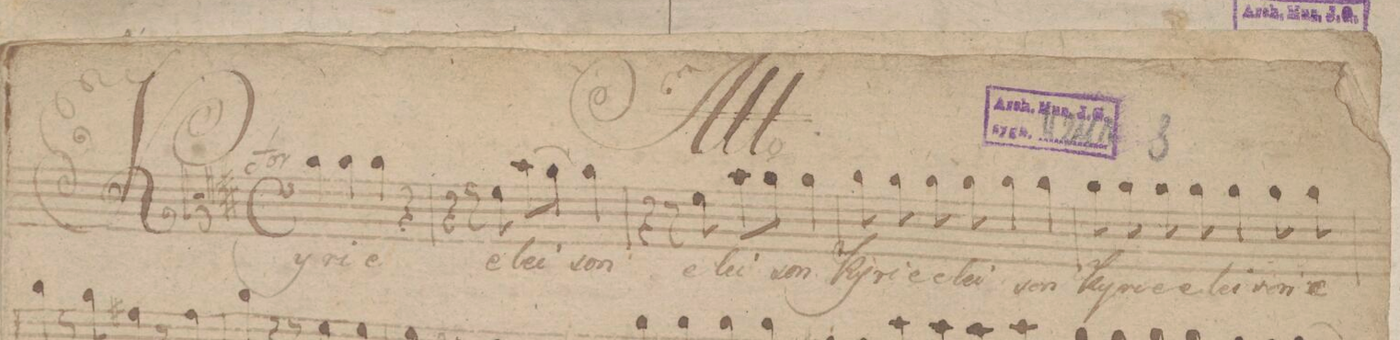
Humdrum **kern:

**kern	**text	**dynam
*I"Alto	*	*
*clefC3	*	*
*k[f#c#]	*	*
*met(c)	*	*
*M4/4	*	*
*4\right	*	*
4a\	Ky-	f
4a\	-ri-	.
4a\	-e	.
4r	.	.
=2	=2	=2
4r	.	.
*8\right	*	*
8r	.	.
8f#\	e-	.
(8b\L	-lei-	.
8a\J)	.	.
4a\	-son	.
=3	=3	=3
4r	.	.
8r	.	.
8f#\	e-	.
8b\L	-lei-	.
8a\J	.	.
4a\	-son	.
=4	=4	=4
8a\	Ky-	.
8a\	-ri-	.
8a\	-e	.
8a\	e-	.
4a\	-lei-	.
4a\	-son	.
=5	=5	=5
8a\	Ky-	.
8a\	-ri-	.
8a\	-e	.
8a\	e-	.
4a\	-lei-	.
8a\	-son	.
8a\	e-	.
=6	=6	=6
*-	*-	*-
